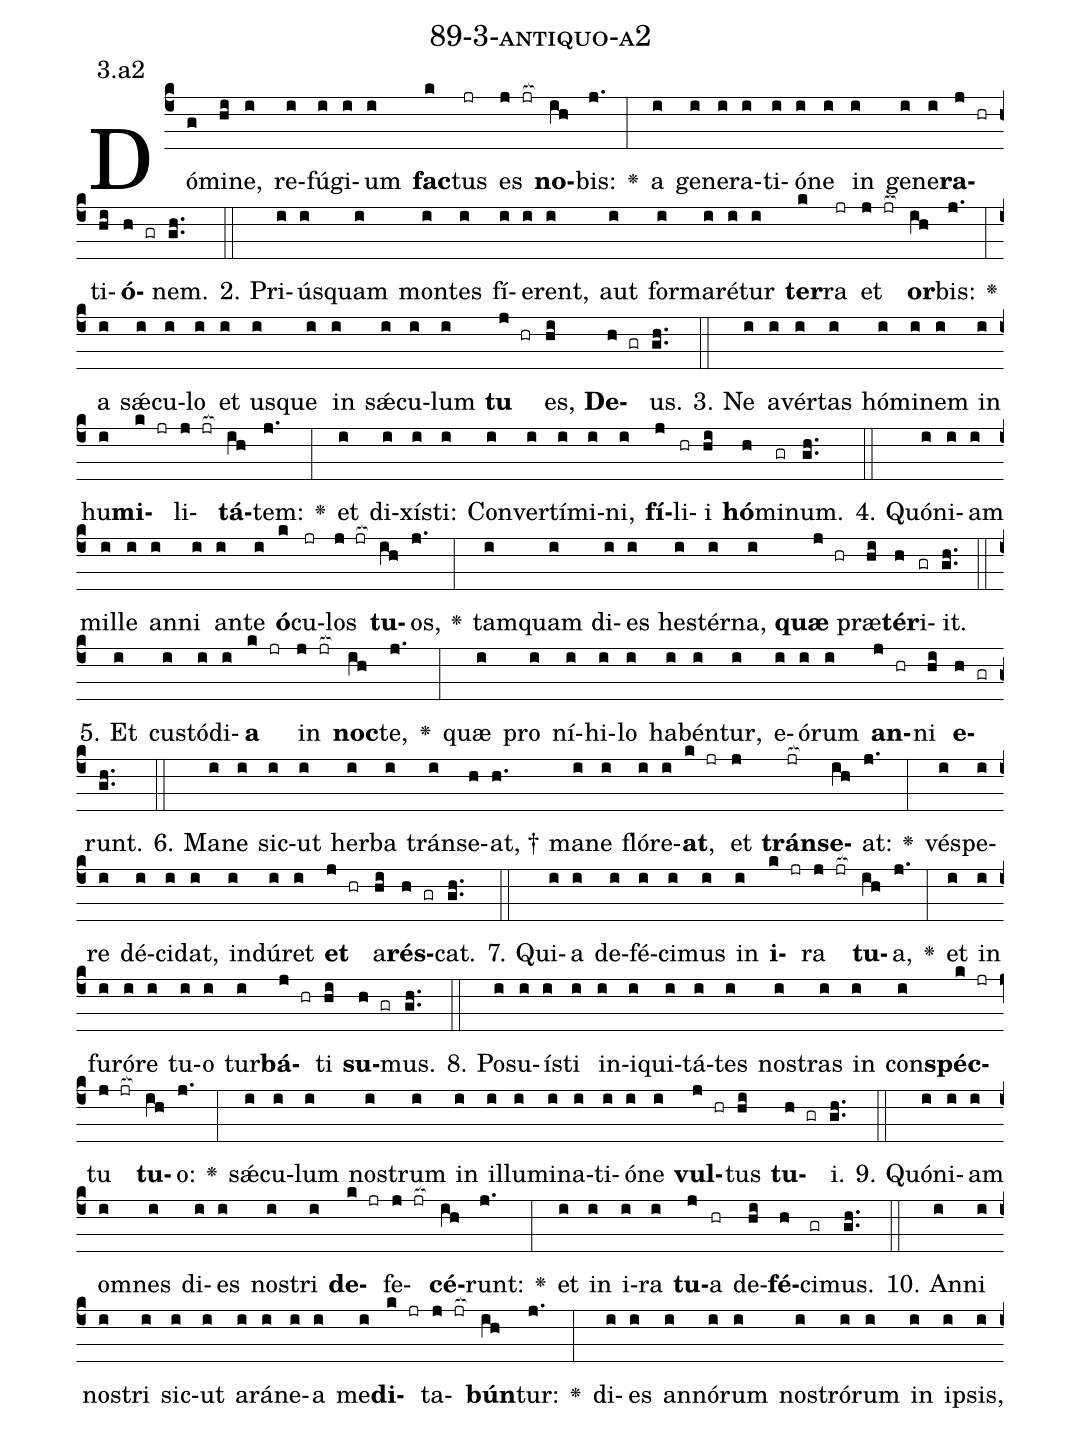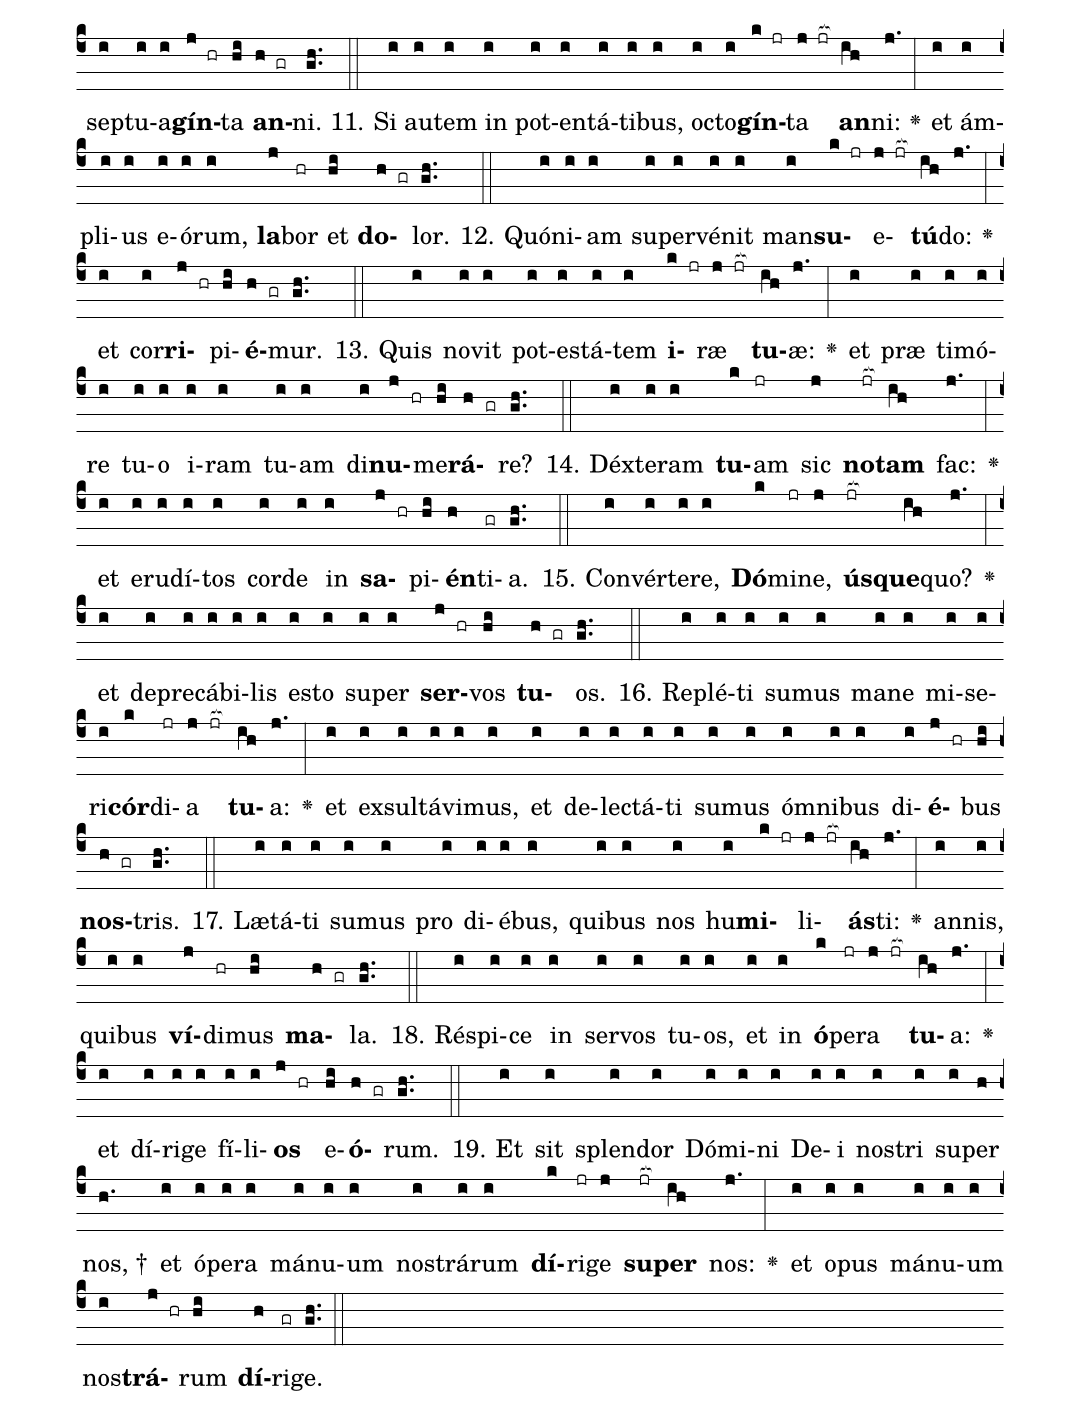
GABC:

name: 89-3-antiquo-a2;
annotation: 3.a2;
%%
(c4)Dó(g)mi(hi)ne,(i) re(i)fú(i)gi(i)um(i) <b>fac</b>(k)tus(jr) es(j jr[ocb:1{]) <b>no</b>(ih[ocb:0}])bis:(j.) <v>\greheightstar</v>(:) a(i) ge(i)ne(i)ra(i)ti(i)ó(i)ne(i) in(i) ge(i)ne(i)<b>ra</b>(j hr)ti(hi)<b>ó</b>(h gr)nem.(gh..) (::)
2. Pri(i)ús(i)quam(i) mon(i)tes(i) fí(i)e(i)rent,(i) aut(i) for(i)ma(i)ré(i)tur(i) <b>ter</b>(k)ra(jr) et(j jr[ocb:1{]) <b>or</b>(ih[ocb:0}])bis:(j.) <v>\greheightstar</v>(:) a(i) sǽ(i)cu(i)lo(i) et(i) us(i)que(i) in(i) sǽ(i)cu(i)lum(i) <b>tu</b>(j hr) es,(hi) <b>De</b>(h gr)us.(gh..) (::)
3. Ne(i) a(i)vér(i)tas(i) hó(i)mi(i)nem(i) in(i) hu(i)<b>mi</b>(k jr)li(j jr[ocb:1{])<b>tá</b>(ih[ocb:0}])tem:(j.) <v>\greheightstar</v>(:) et(i) di(i)xís(i)ti:(i) Con(i)ver(i)tí(i)mi(i)ni,(i) <b>fí</b>(j)li(hr)i(hi) <b>hó</b>(h)mi(gr)num.(gh..) (::)
4. Quón(i)i(i)am(i) mil(i)le(i) an(i)ni(i) an(i)te(i) <b>ó</b>(k)cu(jr)los(j jr[ocb:1{]) <b>tu</b>(ih[ocb:0}])os,(j.) <v>\greheightstar</v>(:) tam(i)quam(i) di(i)es(i) hes(i)tér(i)na,(i) <b>quæ</b>(j hr) præ(hi)<b>tér</b>(h)i(gr)it.(gh..) (::)
5. Et(i) cus(i)tó(i)di(i)<b>a</b>(k jr) in(j jr[ocb:1{]) <b>noc</b>(ih[ocb:0}])te,(j.) <v>\greheightstar</v>(:) quæ(i) pro(i) ní(i)hi(i)lo(i) ha(i)bén(i)tur,(i) e(i)ó(i)rum(i) <b>an</b>(j hr)ni(hi) <b>e</b>(h gr)runt.(gh..) (::)
6. Ma(i)ne(i) sic(i)ut(i) her(i)ba(i) tráns(i)e(h)at, †(h.) ma(i)ne(i) fló(i)re(i)<b>at</b>,(k jr) et(j) <b>tráns</b>(jr[ocb:1{])<b>e</b>(ih[ocb:0}])at:(j.) <v>\greheightstar</v>(:) vés(i)pe(i)re(i) dé(i)ci(i)dat,(i) in(i)dú(i)ret(i) <b>et</b>(j hr) a(hi)<b>rés</b>(h gr)cat.(gh..) (::)
7. Qui(i)a(i) de(i)fé(i)ci(i)mus(i) in(i) <b>i</b>(k jr)ra(j jr[ocb:1{]) <b>tu</b>(ih[ocb:0}])a,(j.) <v>\greheightstar</v>(:) et(i) in(i) fu(i)ró(i)re(i) tu(i)o(i) tur(i)<b>bá</b>(j hr)ti(hi) <b>su</b>(h gr)mus.(gh..) (::)
8. Po(i)su(i)ís(i)ti(i) in(i)i(i)qui(i)tá(i)tes(i) nos(i)tras(i) in(i) con(i)<b>spéc</b>(k jr)tu(j jr[ocb:1{]) <b>tu</b>(ih[ocb:0}])o:(j.) <v>\greheightstar</v>(:) sǽ(i)cu(i)lum(i) nos(i)trum(i) in(i) il(i)lu(i)mi(i)na(i)ti(i)ó(i)ne(i) <b>vul</b>(j hr)tus(hi) <b>tu</b>(h gr)i.(gh..) (::)
9. Quón(i)i(i)am(i) om(i)nes(i) di(i)es(i) nos(i)tri(i) <b>de</b>(k jr)fe(j jr[ocb:1{])<b>cé</b>(ih[ocb:0}])runt:(j.) <v>\greheightstar</v>(:) et(i) in(i) i(i)ra(i) <b>tu</b>(j)a(hr) de(hi)<b>fé</b>(h)ci(gr)mus.(gh..) (::)
10. An(i)ni(i) nos(i)tri(i) sic(i)ut(i) a(i)rá(i)ne(i)a(i) me(i)<b>di</b>(k jr)ta(j jr[ocb:1{])<b>bún</b>(ih[ocb:0}])tur:(j.) <v>\greheightstar</v>(:) di(i)es(i) an(i)nó(i)rum(i) nos(i)tró(i)rum(i) in(i) ip(i)sis,(i) sep(i)tu(i)a(i)<b>gín</b>(j hr)ta(hi) <b>an</b>(h gr)ni.(gh..) (::)
11. Si(i) au(i)tem(i) in(i) pot(i)en(i)tá(i)ti(i)bus,(i) oc(i)to(i)<b>gín</b>(k jr)ta(j jr[ocb:1{]) <b>an</b>(ih[ocb:0}])ni:(j.) <v>\greheightstar</v>(:) et(i) ám(i)pli(i)us(i) e(i)ó(i)rum,(i) <b>la</b>(j)bor(hr) et(hi) <b>do</b>(h gr)lor.(gh..) (::)
12. Quón(i)i(i)am(i) su(i)per(i)vé(i)nit(i) man(i)<b>su</b>(k jr)e(j jr[ocb:1{])<b>tú</b>(ih[ocb:0}])do:(j.) <v>\greheightstar</v>(:) et(i) cor(i)<b>ri</b>(j hr)pi(hi)<b>é</b>(h gr)mur.(gh..) (::)
13. Quis(i) no(i)vit(i) pot(i)es(i)tá(i)tem(i) <b>i</b>(k jr)ræ(j jr[ocb:1{]) <b>tu</b>(ih[ocb:0}])æ:(j.) <v>\greheightstar</v>(:) et(i) præ(i) ti(i)mó(i)re(i) tu(i)o(i) i(i)ram(i) tu(i)am(i) di(i)<b>nu</b>(j hr)me(hi)<b>rá</b>(h gr)re?(gh..) (::)
14. Déx(i)te(i)ram(i) <b>tu</b>(k)am(jr) sic(j) <b>no</b>(jr[ocb:1{])<b>tam</b>(ih[ocb:0}]) fac:(j.) <v>\greheightstar</v>(:) et(i) e(i)ru(i)dí(i)tos(i) cor(i)de(i) in(i) <b>sa</b>(j hr)pi(hi)<b>én</b>(h)ti(gr)a.(gh..) (::)
15. Con(i)vér(i)te(i)re,(i) <b>Dó</b>(k)mi(jr)ne,(j) <b>ús</b>(jr[ocb:1{])<b>que</b>(ih[ocb:0}])quo?(j.) <v>\greheightstar</v>(:) et(i) de(i)pre(i)cá(i)bi(i)lis(i) es(i)to(i) su(i)per(i) <b>ser</b>(j hr)vos(hi) <b>tu</b>(h gr)os.(gh..) (::)
16. Re(i)plé(i)ti(i) su(i)mus(i) ma(i)ne(i) mi(i)se(i)ri(i)<b>cór</b>(k)di(jr)a(j jr[ocb:1{]) <b>tu</b>(ih[ocb:0}])a:(j.) <v>\greheightstar</v>(:) et(i) ex(i)sul(i)tá(i)vi(i)mus,(i) et(i) de(i)lec(i)tá(i)ti(i) su(i)mus(i) óm(i)ni(i)bus(i) di(i)<b>é</b>(j hr)bus(hi) <b>nos</b>(h gr)tris.(gh..) (::)
17. Læ(i)tá(i)ti(i) su(i)mus(i) pro(i) di(i)é(i)bus,(i) qui(i)bus(i) nos(i) hu(i)<b>mi</b>(k jr)li(j jr[ocb:1{])<b>ás</b>(ih[ocb:0}])ti:(j.) <v>\greheightstar</v>(:) an(i)nis,(i) qui(i)bus(i) <b>ví</b>(j)di(hr)mus(hi) <b>ma</b>(h gr)la.(gh..) (::)
18. Ré(i)spi(i)ce(i) in(i) ser(i)vos(i) tu(i)os,(i) et(i) in(i) <b>ó</b>(k)pe(jr)ra(j jr[ocb:1{]) <b>tu</b>(ih[ocb:0}])a:(j.) <v>\greheightstar</v>(:) et(i) dí(i)ri(i)ge(i) fí(i)li(i)<b>os</b>(j hr) e(hi)<b>ó</b>(h gr)rum.(gh..) (::)
19. Et(i) sit(i) splen(i)dor(i) Dó(i)mi(i)ni(i) De(i)i(i) nos(i)tri(i) su(i)per(h) nos, †(h.) et(i) ó(i)pe(i)ra(i) má(i)nu(i)um(i) nos(i)trá(i)rum(i) <b>dí</b>(k)ri(jr)ge(j) <b>su</b>(jr[ocb:1{])<b>per</b>(ih[ocb:0}]) nos:(j.) <v>\greheightstar</v>(:) et(i) o(i)pus(i) má(i)nu(i)um(i) nos(i)<b>trá</b>(j hr)rum(hi) <b>dí</b>(h)ri(gr)ge.(gh..) (::)
